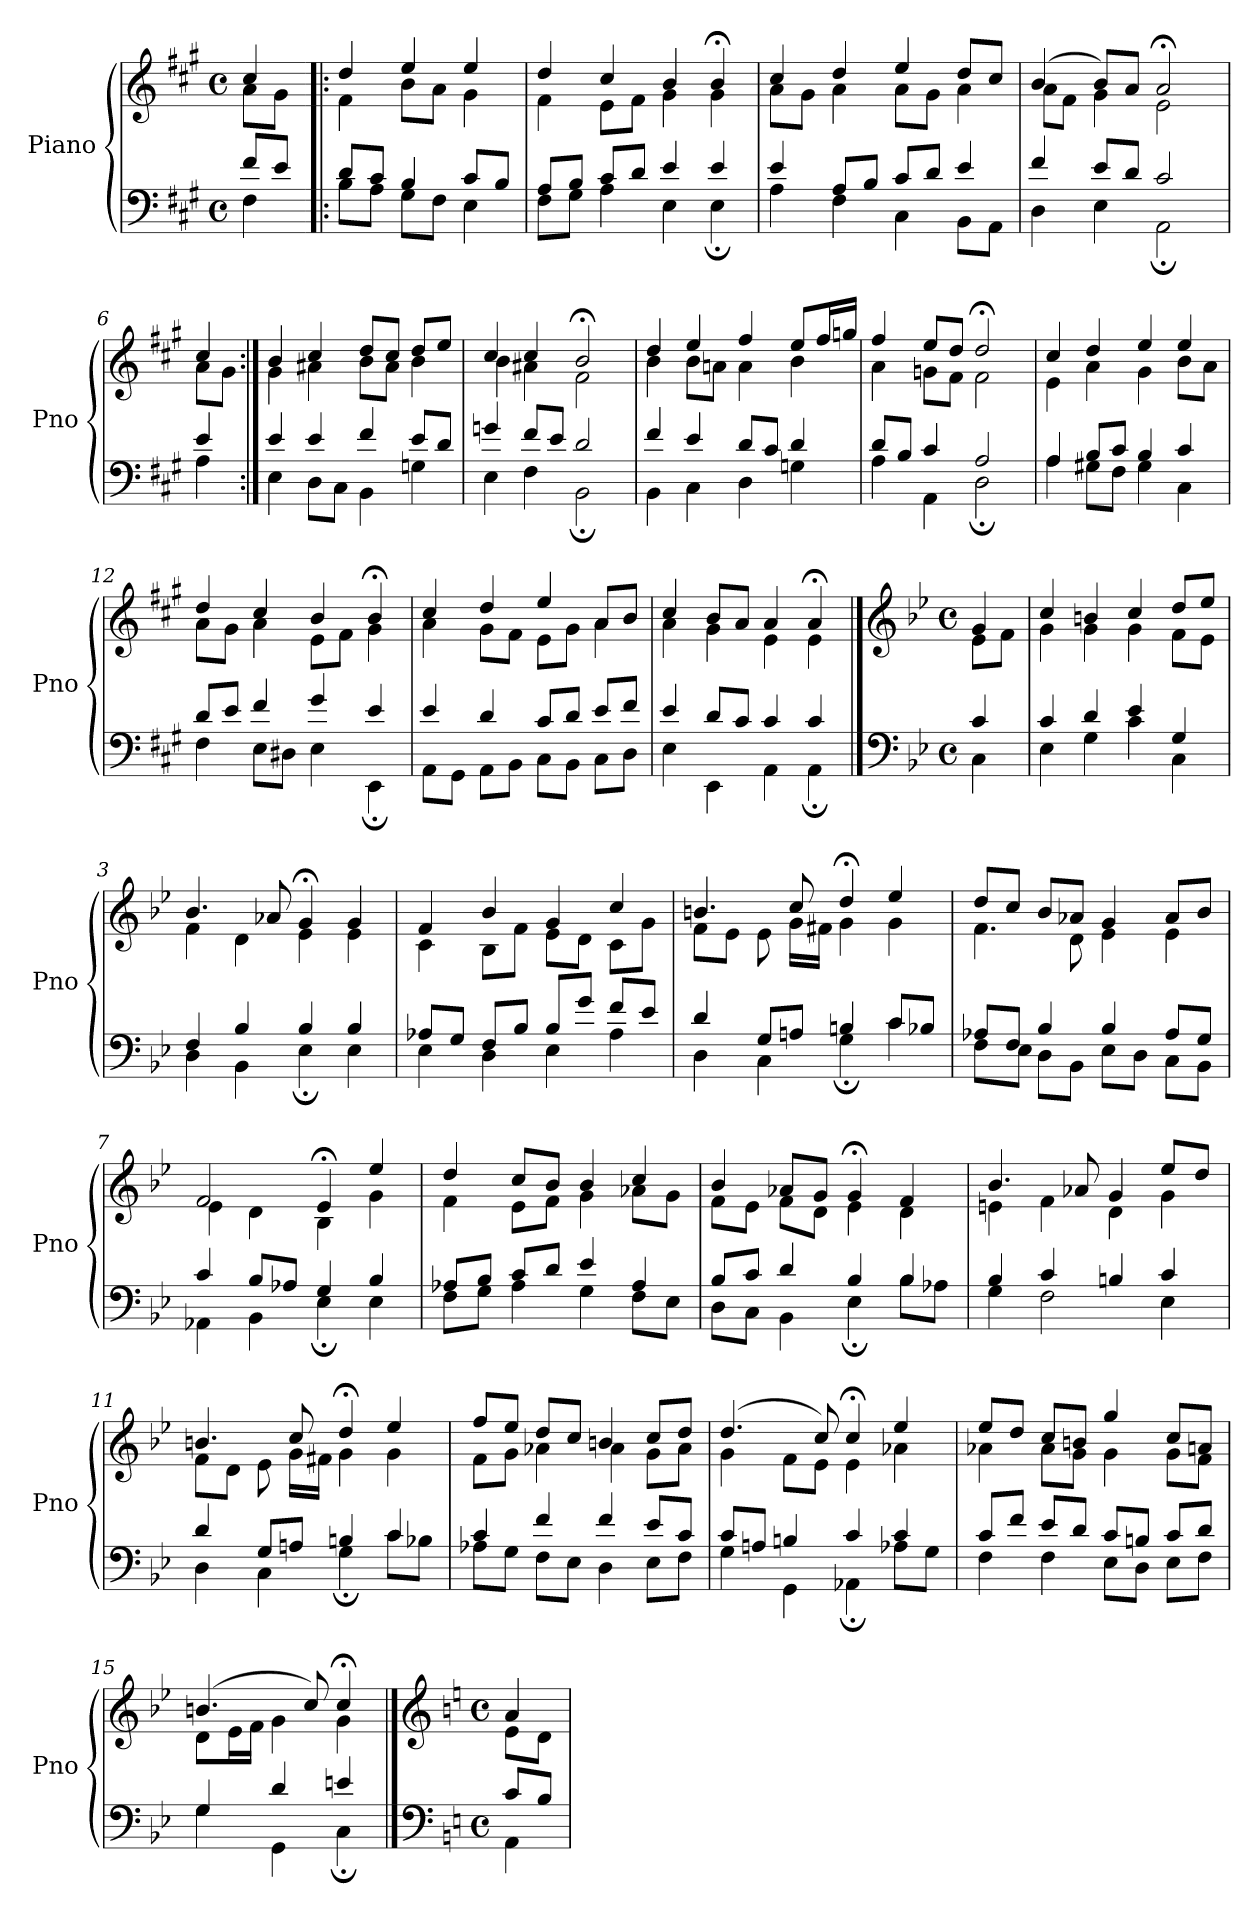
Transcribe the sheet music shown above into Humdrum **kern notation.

**kern	**kern
*part1	*part1
*staff2	*staff1
*I"Piano	*
*I'Pno	*
*clefF4	*clefG2
*k[f#c#g#]	*k[f#c#g#]
*M4/4	*M4/4
*met(c)	*met(c)
*MM67	*MM67
=1	=1
*^	*^
8f#/L	4F#\	4cc#/	8a\L
8e/J	.	.	8g#\J
=2!|:	=2!|:	=2!|:	=2!|:
8d/L	8B\L	4dd/	4f#\
8c#/J	8A\J	.	.
4B/	8G#\L	4ee/	8b\L
.	8F#\J	.	8a\J
8c#/L	4E\	4ee/	4g#\
8B/J	.	.	.
=3	=3	=3	=3
8A/L	8F#\L	4dd/	4f#\
8B/J	8G#\J	.	.
8c#/L	4A\	4cc#/	8e\L
8d/J	.	.	8f#\J
4e/	4E\	4b/	4g#\
4e/	4E;\	4b;</	4g#\
=4	=4	=4	=4
4e/	4A\	4cc#/	8a\L
.	.	.	8g#\J
8A/L	4F#\	4dd/	4a\
8B/J	.	.	.
8c#/L	4C#\	4ee/	8a\L
8d/J	.	.	8g#\J
4e/	8BB\L	8dd/L	4a\
.	8AA\J	8cc#/J	.
=5	=5	=5	=5
4f#/	4D\	(>4b/	8a\L
.	.	.	8f#\J
8e/L	4E\	8b/L)	4g#\
8d/J	.	8a/J	.
2c#/	2AA;\	2a;</	2e\
=6	=6	=6	=6
4e/	4A\	4cc#/	8a\L
.	.	.	8g#\J
=7:|!	=7:|!	=7:|!	=7:|!
4e/	4E\	4b/	4g#\
4e/	8D\L	4cc#/	4a#X\
.	8C#\J	.	.
4f#/	4BB\	8dd/L	8b\L
.	.	8cc#/J	8a#\J
8e/L	4Gn\	8dd/L	4b\
8d/J	.	8ee/J	.
=8	=8	=8	=8
4gn/	4E\	4cc#/	4b\
8f#/L	4F#\	4cc#/	4a#X\
8e/J	.	.	.
2d/	2BB;\	2b;</	2f#\
=9	=9	=9	=9
4f#/	4BB\	4dd/	4b\
4e/	4C#\	4ee/	8b\L
.	.	.	8an\J
8d/L	4D\	4ff#/	4a\
8c#/J	.	.	.
4d/	4Gn\	8ee/L	4b\
.	.	16ff#/L	.
.	.	16ggn/JJ	.
=10	=10	=10	=10
8d/L	4A\	4ff#/	4a\
8B/J	.	.	.
4c#/	4AA\	8ee/L	8gn\L
.	.	8dd/J	8f#\J
2A/	2D;\	2dd;</	2f#\
=11	=11	=11	=11
4A/	4A\	4cc#/	4e\
8B/L	8G#X\L	4dd/	4a\
8c#/J	8F#\J	.	.
4B/	4G#\	4ee/	4g#\
4c#/	4C#\	4ee/	8b\L
.	.	.	8a\J
=12	=12	=12	=12
8d/L	4F#\	4dd/	8a\L
8e/J	.	.	8g#\J
4f#/	8E\L	4cc#/	4a\
.	8D#X\J	.	.
4g#/	4E\	4b/	8e\L
.	.	.	8f#\J
4e/	4EE;\	4b;</	4g#\
=13	=13	=13	=13
4e/	8AA\L	4cc#/	4a\
.	8GG#\J	.	.
4d/	8AA\L	4dd/	8g#\L
.	8BB\J	.	8f#\J
8c#/L	8C#\L	4ee/	8e\L
8d/J	8BB\J	.	8g#\J
8e/L	8C#\L	8a/L	4a\
8f#/J	8D\J	8b/J	.
=14	=14	=14	=14
4e/	4E\	4cc#/	4a\
8d/L	4EE\	8b/L	4g#\
8c#/J	.	8a/J	.
4c#/	4AA\	4a/	4e\
4c#/	4AA;\	4a;</	4e\
==1	==1	==1	==1
*clefF4	*	*clefG2	*
*k[b-e-]	*	*k[b-e-]	*
*M4/4	*	*M4/4	*
*met(c)	*	*met(c)	*
4c/	4C\	4g/	8e-\L
.	.	.	8f\J
=2	=2	=2	=2
4c/	4E-\	4cc/	4g\
4d/	4G\	4bn/	4g\
4e-/	4c\	4cc/	4g\
4G/	4C\	8dd/L	8f\L
.	.	8ee-/J	8e-\J
=3	=3	=3	=3
4F/	4D\	4.b-/	4f\
4B-/	4BB-\	.	4d\
.	.	8a-X/	.
4B-/	4E-;\	4g;</	4e-\
4B-/	4E-\	4g/	4e-\
=4	=4	=4	=4
8A-X/L	4E-\	4f/	4c\
8G/J	.	.	.
8F/L	4D\	4b-/	8B-\L
8B-/J	.	.	8f\J
8B-/L	4E-\	4g/	8e-\L
8g/J	.	.	8d\J
8f/L	4A-\	4cc/	8c\L
8e-/J	.	.	8g\J
=5	=5	=5	=5
4d/	4D\	4.bn/	8f\L
.	.	.	8e-\J
8G/L	4C\	.	8e-\
8An/J	.	8cc/	16g\LL
.	.	.	16f#X\JJ
4Bn/	4G;\	4dd;</	4g\
8c/L	4c\	4ee-/	4g\
8B-X/J	.	.	.
=6	=6	=6	=6
8A-X/L	8F\L	8dd/L	4.f\
8F/J	8E-\J	8cc/J	.
4B-/	8D\L	8b-/L	.
.	8BB-\J	8a-X/J	8d\
4B-/	8E-\L	4g/	4e-\
.	8D\J	.	.
8A-/L	8C\L	8a-/L	4e-\
8G/J	8BB-\J	8b-/J	.
=7	=7	=7	=7
4c/	4AA-X\	2f/	4e-\
8B-/L	4BB-\	.	4d\
8A-X/J	.	.	.
4G/	4E-;\	4e-;</	4B-\
4B-/	4E-\	4ee-/	4g\
=8	=8	=8	=8
8A-X/L	8F\L	4dd/	4f\
8B-/J	8G\J	.	.
8c/L	4A-\	8cc/L	8e-\L
8d/J	.	8b-/J	8f\J
4e-/	4G\	4b-/	4g\
4A-/	8F\L	4cc/	8a-X\L
.	8E-\J	.	8g\J
=9	=9	=9	=9
8B-/L	8D\L	4b-/	8f\L
8c/J	8C\J	.	8e-\J
4d/	4BB-\	8a-X/L	8f\L
.	.	8g/J	8d\J
4B-/	4E-;\	4g;</	4e-\
4B-/	8B-\L	4f/	4d\
.	8A-X\J	.	.
=10	=10	=10	=10
4B-/	4G\	4.b-/	4en\
4c/	2F\	.	4f\
.	.	8a-X/	.
4Bn/	.	4g/	4d\
4c/	4E-\	8ee-/L	4g\
.	.	8dd/J	.
=11	=11	=11	=11
4d/	4D\	4.bn/	8f\L
.	.	.	8d\J
8G/L	4C\	.	8e-\
8An/J	.	8cc/	16g\LL
.	.	.	16f#X\JJ
4Bn/	4G;\	4dd;</	4g\
4c/	8c\L	4ee-/	4g\
.	8B-X\J	.	.
=12	=12	=12	=12
4c/	8A-X\L	8ff/L	8f\L
.	8G\J	8ee-/J	8g\J
4f/	8F\L	8dd/L	4a-X\
.	8E-\J	8cc/J	.
4f/	4D\	4bn/	4a-\
8e-/L	8E-\L	8cc/L	8g\L
8c/J	8F\J	8dd/J	8a-\J
=13	=13	=13	=13
8c/L	4G\	(>4.dd/	4g\
8An/J	.	.	.
4Bn/	4GG\	.	8f\L
.	.	8cc/)	8e-\J
4c/	4AA-X;\	4cc;</	4e-\
4c/	8A-X\L	4ee-/	4a-X\
.	8G\J	.	.
=14	=14	=14	=14
8c/L	4F\	8ee-/L	4a-X\
8f/J	.	8dd/J	.
8e-/L	4F\	8cc/L	8a-\L
8d/J	.	8bn/J	8g\J
8c/L	8E-\L	4gg/	4g\
8Bn/J	8D\J	.	.
8c/L	8E-\L	8cc/L	8g\L
8d/J	8F\J	8an/J	8f\J
=15	=15	=15	=15
4G/	4G\	(>4.bn/	8d\L
.	.	.	16e-\L
.	.	.	16f\JJ
4d/	4GG\	.	4g\
.	.	8cc/)	.
4en/	4C;\	4cc;</	4g\
==1	==1	==1	==1
*clefF4	*	*clefG2	*
*k[]	*	*k[]	*
*M4/4	*	*M4/4	*
*met(c)	*	*met(c)	*
8c/L	4AA\	4a/	8e\L
8B/J	.	.	8d\J
*v	*v	*	*
*	*v	*v
=	=
*-	*-
